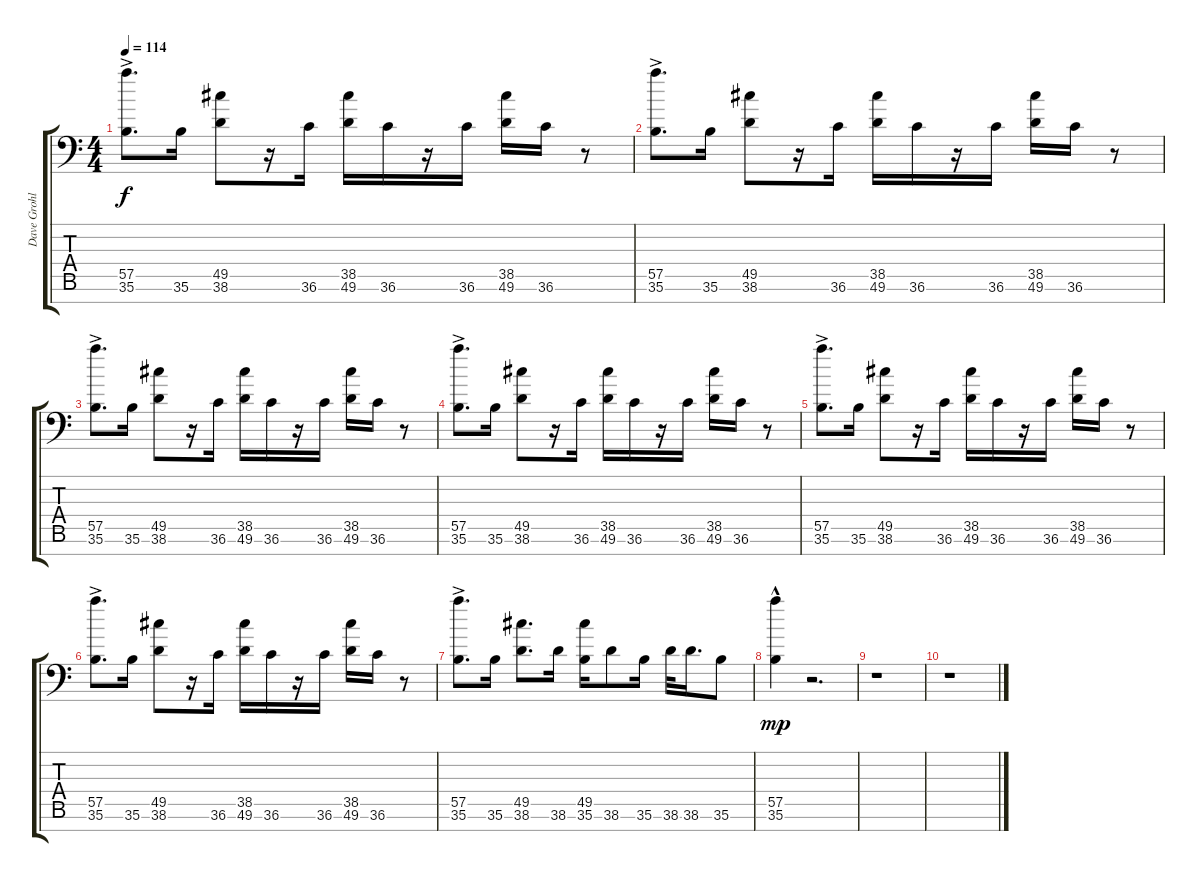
\track ("Dave Grohl - Drums" "Dave Grohl") {instrument acousticgrandpiano}
\staff {score tabs}
\tuning (C-1 C-1 C-1 C-1 C-1 C-1 C-1) {hide}
\ts (4 4)
\tempo 114
\clef f4
\ks c
(57.5{ac} 35.6).8{d dy f} 35.6.16 (49.5 38.6).8 r.16 36.6.16 (38.5 49.6).16 36.6.16 r.16 36.6.16 (38.5 49.6).16 36.6.16 r.8 |
(57.5{ac} 35.6).8{d} 35.6.16 (49.5 38.6).8 r.16 36.6.16 (38.5 49.6).16 36.6.16 r.16 36.6.16 (38.5 49.6).16 36.6.16 r.8 |
(57.5{ac} 35.6).8{d} 35.6.16 (49.5 38.6).8 r.16 36.6.16 (38.5 49.6).16 36.6.16 r.16 36.6.16 (38.5 49.6).16 36.6.16 r.8 |
(57.5{ac} 35.6).8{d} 35.6.16 (49.5 38.6).8 r.16 36.6.16 (38.5 49.6).16 36.6.16 r.16 36.6.16 (38.5 49.6).16 36.6.16 r.8 |
(57.5{ac} 35.6).8{d} 35.6.16 (49.5 38.6).8 r.16 36.6.16 (38.5 49.6).16 36.6.16 r.16 36.6.16 (38.5 49.6).16 36.6.16 r.8 |
(57.5{ac} 35.6).8{d} 35.6.16 (49.5 38.6).8 r.16 36.6.16 (38.5 49.6).16 36.6.16 r.16 36.6.16 (38.5 49.6).16 36.6.16 r.8 |
(57.5{ac} 35.6).8{d} 35.6.16 (49.5 38.6).8{d} 38.6.16 (49.5 35.6).16 38.6.8 35.6.16 38.6.32 38.6.16{d} 35.6.8 |
(57.5{hac} 35.6{hac}).4{dy mp} r.2{d} |
r.1 |
r.1
